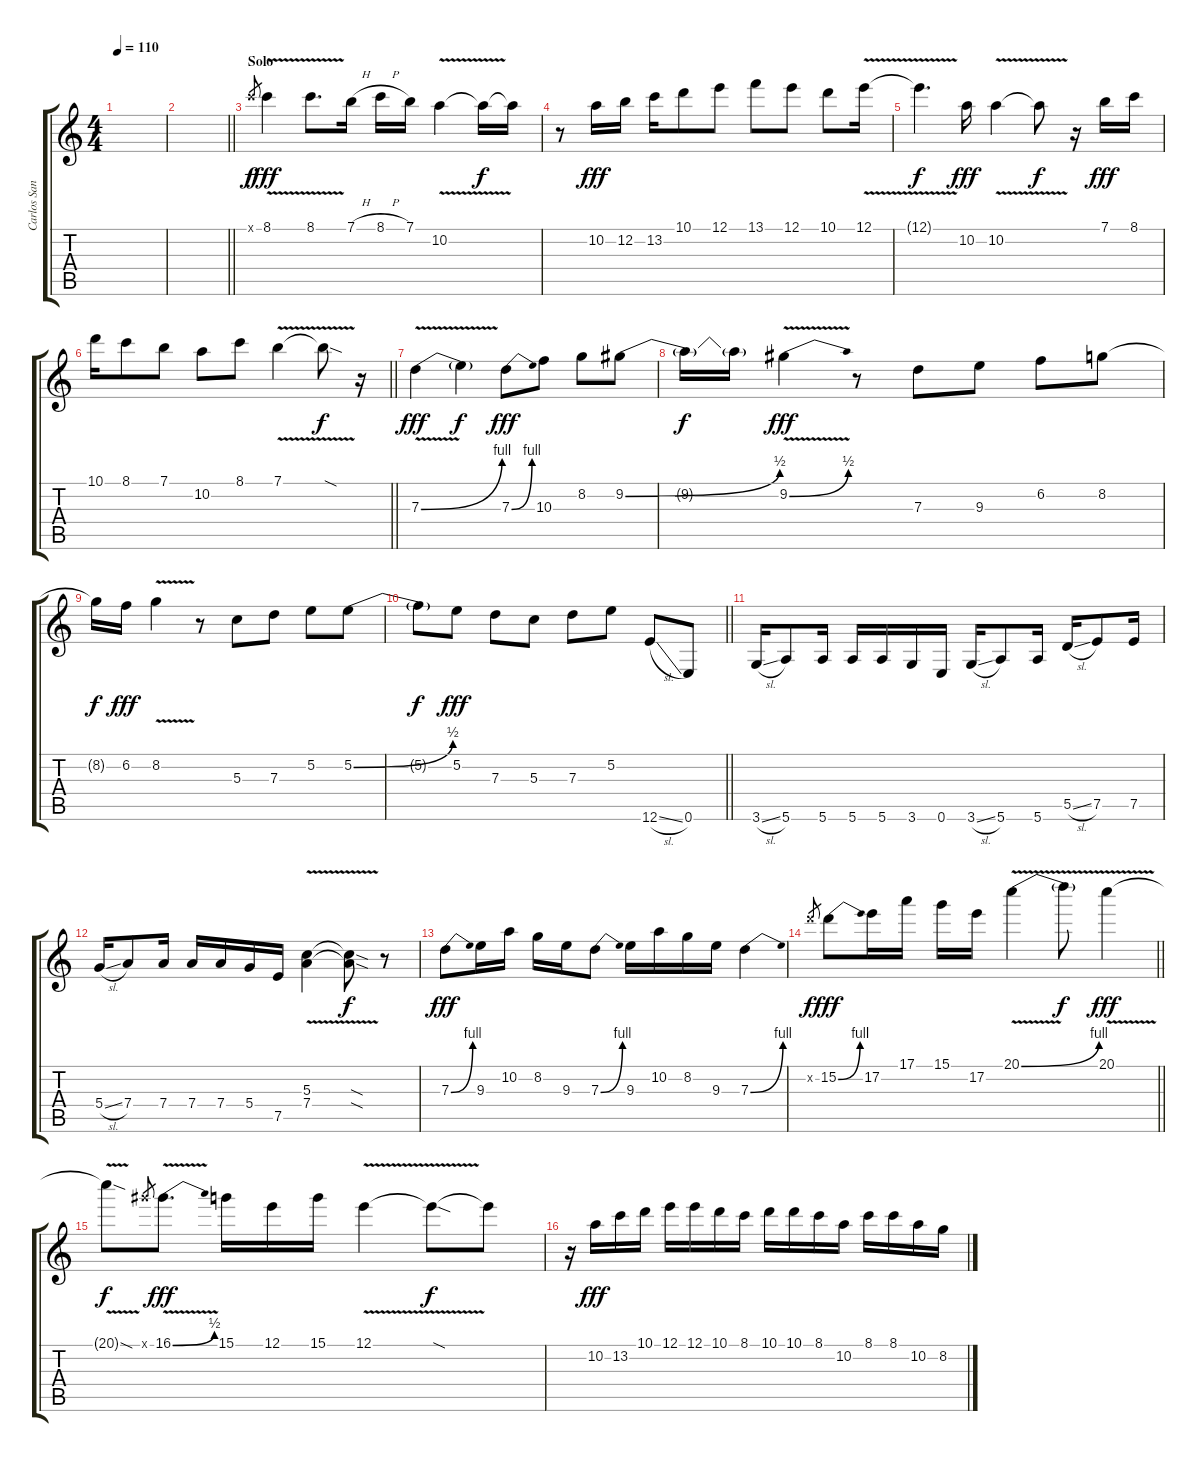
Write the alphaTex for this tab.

\track ("Carlos Santana" "Carlos San") {instrument distortionguitar}
\staff {score tabs}
\tuning (E4 B3 G3 D3 A2 E2) {hide}
\ts (4 4)
\tempo 110
\clef g2
\ks c
|
\barLineRight lightlight
|
\section ("" "Solo")
8.1{x}.8{gr} 8.1{v}.4{dy fff} 8.1{v}.8{d} 7.1{h}.16 8.1{h}.16 7.1.16 10.2{v}.4 10.2{t}.16{dy f} 10.2{t}.16 |
r.8 10.2.16{dy fff} 12.2.16 13.2.16 10.1.8 12.1.8 13.1.8 12.1.8 10.1.8 12.1{v}.16 |
12.1{t}.4{d dy f} 10.2.16{dy fff} 10.2{v}.4 10.2{t}.8{dy f} r.16 7.1.16{dy fff} 8.1.16 |
\barLineRight lightlight
10.1.16 8.1.8 7.1.8 10.2.8 8.1.8 7.1{v}.4 7.1{sod t}.8{dy f} r.16 |
7.3{be (bend 0 0 60 4) v}.4{dy fff} 7.3{t}.4{dy f} 7.3{be (bend 0 0 60 4)}.8{dy fff} 10.3.8 8.2.8 9.2{be (bend 0 0 60 2)}.8 |
9.2{t}.16{dy f} 9.2{t}.16 9.2{be (bend 0 0 60 2) v}.4{dy fff} r.8 7.3.8 9.3.8 6.2.8 8.2.8 |
8.2{t}.16{dy f} 6.2.16{dy fff} 8.2{v}.4 r.8 5.3.8 7.3.8 5.2.8 5.2{be (bend 0 0 60 2)}.8 |
\barLineRight lightlight
5.2{t}.8{dy f} 5.2.8{dy fff} 7.3.8 5.3.8 7.3.8 5.2.8 12.6{sl}.8 0.6.8 |
3.6{sl}.16 5.6.8 5.6.16 5.6.16 5.6.16 3.6.16 0.6.16 3.6{sl}.16 5.6.8 5.6.16 5.5{sl}.16 7.5.8 7.5.16 |
5.4{sl}.16 7.4.8 7.4.16 7.4.16 7.4.16 5.4.16 7.5.16 (5.3{v} 7.4{v}).4 (5.3{sod t} 7.4{sod t}).8{dy f} r.8 |
7.3{be (bend 0 0 60 4)}.8{dy fff} 9.3.16 10.2.16 8.2.16 9.3.16 7.3{be (bend 0 0 60 4)}.8 9.3.16 10.2.16 8.2.16 9.3.16 7.3{be (bend 0 0 60 4)}.4 |
\barLineRight lightlight
15.2{x}.8{gr dy f} 15.2{be (bend 0 0 60 4)}.8{dy fff} 17.2.16 17.1.16 15.1.16 17.2.16 20.1{be (bend 0 0 60 4) v}.4 20.1{t}.8{dy f} 20.1{v}.4{dy fff} |
20.1{sod t}.8{dy f} 16.1{x}.8{gr} 16.1{be (bend 0 0 60 2) v}.8{d dy fff} 15.1.16 12.1.16 15.1.16 12.1{v}.4 12.1{sod t}.8{dy f} 12.1{t}.8 |
r.16 10.2.16{dy fff} 13.2.16 10.1.16 12.1.16 12.1.16 10.1.16 8.1.16 10.1.16 10.1.16 8.1.16 10.2.16 8.1.16 8.1.16 10.2.16 8.2.16
